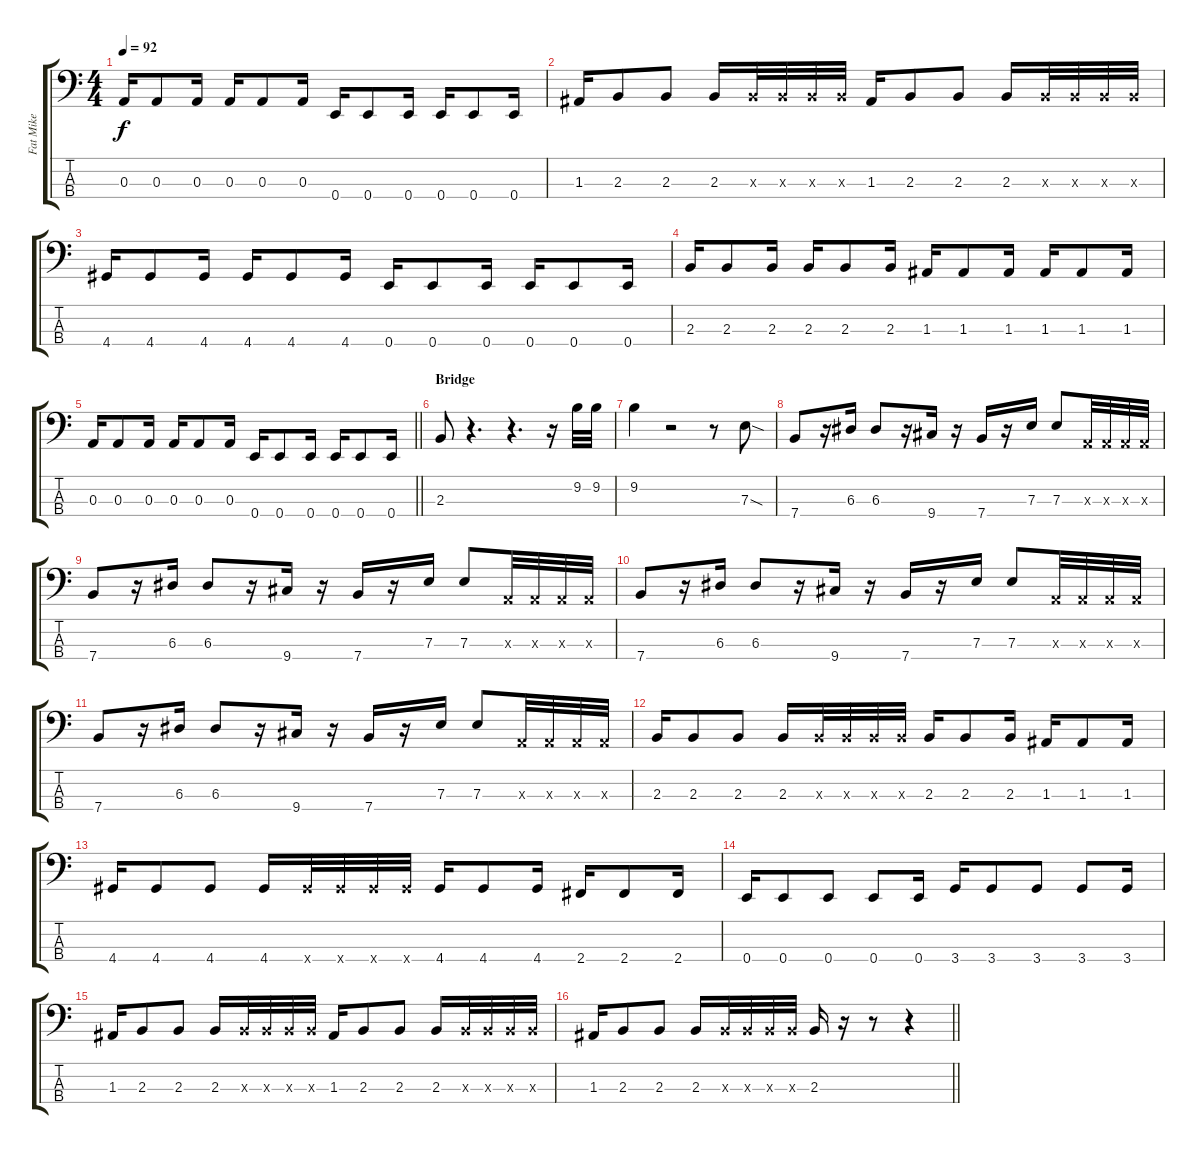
\track ("Fat Mike" "Fat Mike") {instrument electricbasspick}
\staff {score tabs}
\tuning (G2 D2 A1 E1) {hide}
\ts (4 4)
\tempo 92
\clef f4
\ks c
0.3.16{dy f} 0.3.8 0.3.16 0.3.16 0.3.8 0.3.16 0.4.16 0.4.8 0.4.16 0.4.16 0.4.8 0.4.16 |
1.3.16 2.3.8 2.3.8 2.3.16 2.3{x}.32 2.3{x}.32 2.3{x}.32 2.3{x}.32 1.3.16 2.3.8 2.3.8 2.3.16 2.3{x}.32 2.3{x}.32 2.3{x}.32 2.3{x}.32 |
4.4.16 4.4.8 4.4.16 4.4.16 4.4.8 4.4.16 0.4.16 0.4.8 0.4.16 0.4.16 0.4.8 0.4.16 |
2.3.16 2.3.8 2.3.16 2.3.16 2.3.8 2.3.16 1.3.16 1.3.8 1.3.16 1.3.16 1.3.8 1.3.16 |
\barLineRight lightlight
0.3.16 0.3.8 0.3.16 0.3.16 0.3.8 0.3.16 0.4.16 0.4.8 0.4.16 0.4.16 0.4.8 0.4.16 |
\section ("" "Bridge")
2.3.8 r.4{d} r.4{d} r.16 9.2.32 9.2.32 |
9.2.4 r.2 r.8 7.3{sod}.8 |
7.4.8 r.16 6.3.16 6.3.8 r.16 9.4.16 r.16 7.4.16 r.16 7.3.16 7.3.8 0.3{x}.32 0.3{x}.32 0.3{x}.32 0.3{x}.32 |
7.4.8 r.16 6.3.16 6.3.8 r.16 9.4.16 r.16 7.4.16 r.16 7.3.16 7.3.8 0.3{x}.32 0.3{x}.32 0.3{x}.32 0.3{x}.32 |
7.4.8 r.16 6.3.16 6.3.8 r.16 9.4.16 r.16 7.4.16 r.16 7.3.16 7.3.8 0.3{x}.32 0.3{x}.32 0.3{x}.32 0.3{x}.32 |
7.4.8 r.16 6.3.16 6.3.8 r.16 9.4.16 r.16 7.4.16 r.16 7.3.16 7.3.8 0.3{x}.32 0.3{x}.32 0.3{x}.32 0.3{x}.32 |
2.3.16 2.3.8 2.3.8 2.3.16 2.3{x}.32 2.3{x}.32 2.3{x}.32 2.3{x}.32 2.3.16 2.3.8 2.3.16 1.3.16 1.3.8 1.3.16 |
4.4.16 4.4.8 4.4.8 4.4.16 4.4{x}.32 4.4{x}.32 4.4{x}.32 4.4{x}.32 4.4.16 4.4.8 4.4.16 2.4.16 2.4.8 2.4.16 |
0.4.16 0.4.8 0.4.8 0.4.8 0.4.16 3.4.16 3.4.8 3.4.8 3.4.8 3.4.16 |
1.3.16 2.3.8 2.3.8 2.3.16 2.3{x}.32 2.3{x}.32 2.3{x}.32 2.3{x}.32 1.3.16 2.3.8 2.3.8 2.3.16 2.3{x}.32 2.3{x}.32 2.3{x}.32 2.3{x}.32 |
\barLineRight lightlight
1.3.16 2.3.8 2.3.8 2.3.16 2.3{x}.32 2.3{x}.32 2.3{x}.32 2.3{x}.32 2.3.16 r.16 r.8 r.4
